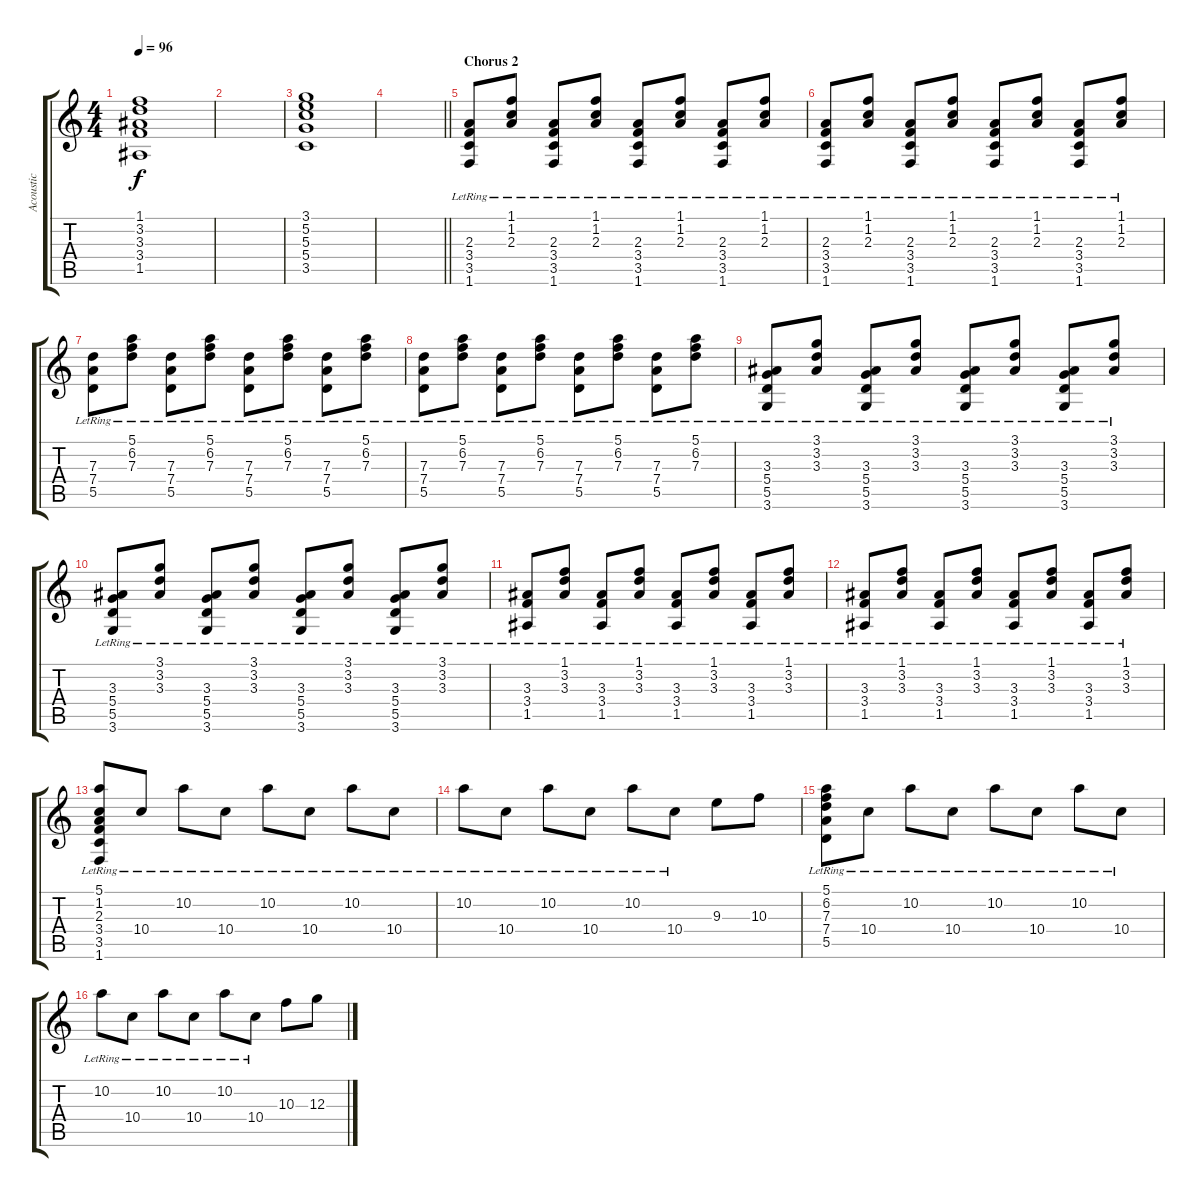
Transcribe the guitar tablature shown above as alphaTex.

\track ("Acoustic" "Acoustic") {instrument acousticguitarsteel}
\staff {score tabs}
\tuning (E4 B3 G3 D3 A2 E2) {hide}
\ts (4 4)
\tempo 96
\clef g2
\ks c
(1.1 3.2 3.3 3.4 1.5).1{dy f} |
|
(3.1 5.2 5.3 5.4 3.5).1 |
\barLineRight lightlight
|
\section ("" "Chorus 2")
(2.3{lr} 3.4{lr} 3.5{lr} 1.6{lr}).8 (1.1{lr} 1.2{lr} 2.3{lr}).8 (2.3{lr} 3.4{lr} 3.5{lr} 1.6{lr}).8 (1.1{lr} 1.2{lr} 2.3{lr}).8 (2.3{lr} 3.4{lr} 3.5{lr} 1.6{lr}).8 (1.1{lr} 1.2{lr} 2.3{lr}).8 (2.3{lr} 3.4{lr} 3.5{lr} 1.6{lr}).8 (1.1{lr} 1.2{lr} 2.3{lr}).8 |
(2.3{lr} 3.4{lr} 3.5{lr} 1.6{lr}).8 (1.1{lr} 1.2{lr} 2.3{lr}).8 (2.3{lr} 3.4{lr} 3.5{lr} 1.6{lr}).8 (1.1{lr} 1.2{lr} 2.3{lr}).8 (2.3{lr} 3.4{lr} 3.5{lr} 1.6{lr}).8 (1.1{lr} 1.2{lr} 2.3{lr}).8 (2.3{lr} 3.4{lr} 3.5{lr} 1.6{lr}).8 (1.1{lr} 1.2{lr} 2.3{lr}).8 |
(7.3{lr} 7.4{lr} 5.5{lr}).8 (5.1{lr} 6.2{lr} 7.3{lr}).8 (7.3{lr} 7.4{lr} 5.5{lr}).8 (5.1{lr} 6.2{lr} 7.3{lr}).8 (7.3{lr} 7.4{lr} 5.5{lr}).8 (5.1{lr} 6.2{lr} 7.3{lr}).8 (7.3{lr} 7.4{lr} 5.5{lr}).8 (5.1{lr} 6.2{lr} 7.3{lr}).8 |
(7.3{lr} 7.4{lr} 5.5{lr}).8 (5.1{lr} 6.2{lr} 7.3{lr}).8 (7.3{lr} 7.4{lr} 5.5{lr}).8 (5.1{lr} 6.2{lr} 7.3{lr}).8 (7.3{lr} 7.4{lr} 5.5{lr}).8 (5.1{lr} 6.2{lr} 7.3{lr}).8 (7.3{lr} 7.4{lr} 5.5{lr}).8 (5.1{lr} 6.2{lr} 7.3{lr}).8 |
(3.3{lr} 5.4{lr} 5.5{lr} 3.6{lr}).8 (3.1{lr} 3.2{lr} 3.3{lr}).8 (3.3{lr} 5.4{lr} 5.5{lr} 3.6{lr}).8 (3.1{lr} 3.2{lr} 3.3{lr}).8 (3.3{lr} 5.4{lr} 5.5{lr} 3.6{lr}).8 (3.1{lr} 3.2{lr} 3.3{lr}).8 (3.3{lr} 5.4{lr} 5.5{lr} 3.6{lr}).8 (3.1{lr} 3.2{lr} 3.3{lr}).8 |
(3.3{lr} 5.4{lr} 5.5{lr} 3.6{lr}).8 (3.1{lr} 3.2{lr} 3.3{lr}).8 (3.3{lr} 5.4{lr} 5.5{lr} 3.6{lr}).8 (3.1{lr} 3.2{lr} 3.3{lr}).8 (3.3{lr} 5.4{lr} 5.5{lr} 3.6{lr}).8 (3.1{lr} 3.2{lr} 3.3{lr}).8 (3.3{lr} 5.4{lr} 5.5{lr} 3.6{lr}).8 (3.1{lr} 3.2{lr} 3.3{lr}).8 |
(3.3{lr} 3.4{lr} 1.5{lr}).8 (1.1{lr} 3.2{lr} 3.3{lr}).8 (3.3{lr} 3.4{lr} 1.5{lr}).8 (1.1{lr} 3.2{lr} 3.3{lr}).8 (3.3{lr} 3.4{lr} 1.5{lr}).8 (1.1{lr} 3.2{lr} 3.3{lr}).8 (3.3{lr} 3.4{lr} 1.5{lr}).8 (1.1{lr} 3.2{lr} 3.3{lr}).8 |
(3.3{lr} 3.4{lr} 1.5{lr}).8 (1.1{lr} 3.2{lr} 3.3{lr}).8 (3.3{lr} 3.4{lr} 1.5{lr}).8 (1.1{lr} 3.2{lr} 3.3{lr}).8 (3.3{lr} 3.4{lr} 1.5{lr}).8 (1.1{lr} 3.2{lr} 3.3{lr}).8 (3.3{lr} 3.4{lr} 1.5{lr}).8 (1.1{lr} 3.2{lr} 3.3{lr}).8 |
(5.1{lr} 1.2 2.3 3.4 3.5 1.6).8 10.4{lr}.8 10.2{lr}.8 10.4{lr}.8 10.2{lr}.8 10.4{lr}.8 10.2{lr}.8 10.4{lr}.8 |
10.2{lr}.8 10.4{lr}.8 10.2{lr}.8 10.4{lr}.8 10.2{lr}.8 10.4{lr}.8 9.3.8 10.3.8 |
(5.1{lr} 6.2 7.3 7.4 5.5).8 10.4{lr}.8 10.2{lr}.8 10.4{lr}.8 10.2{lr}.8 10.4{lr}.8 10.2{lr}.8 10.4{lr}.8 |
10.2{lr}.8 10.4{lr}.8 10.2{lr}.8 10.4{lr}.8 10.2{lr}.8 10.4{lr}.8 10.3.8 12.3.8
